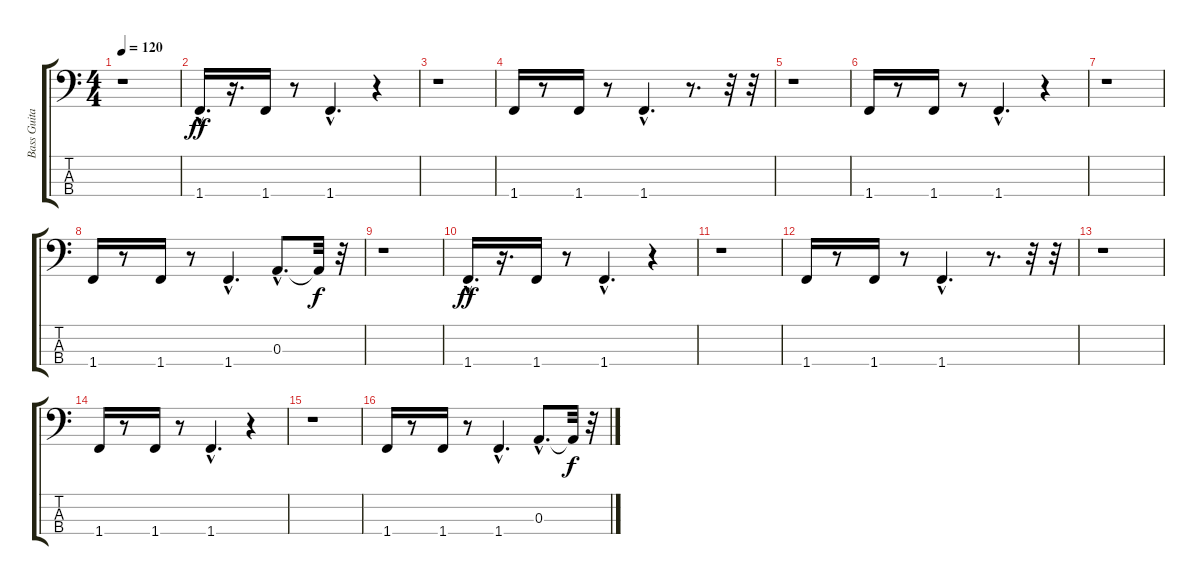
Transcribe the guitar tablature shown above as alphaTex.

\track ("Bass Guitar" "Bass Guita") {instrument electricbassfinger}
\staff {score tabs}
\tuning (G2 D2 A1 E1) {hide}
\ts (4 4)
\tempo 120
\clef f4
\ks c
r.1{dy f} |
1.4{hac}.16{d dy ff} r.16{d} 1.4.16 r.8 1.4{hac}.4{d} r.4 |
r.1 |
1.4.16 r.8 1.4.16 r.8 1.4{hac}.4{d} r.8{d} r.32 r.32 |
r.1 |
1.4.16 r.8 1.4.16 r.8 1.4{hac}.4{d} r.4 |
r.1 |
1.4.16 r.8 1.4.16 r.8 1.4{hac}.4{d} 0.3{hac}.8{d} 0.3{t}.32{dy f} r.32 |
r.1 |
1.4{hac}.16{d dy ff} r.16{d} 1.4.16 r.8 1.4{hac}.4{d} r.4 |
r.1 |
1.4.16 r.8 1.4.16 r.8 1.4{hac}.4{d} r.8{d} r.32 r.32 |
r.1 |
1.4.16 r.8 1.4.16 r.8 1.4{hac}.4{d} r.4 |
r.1 |
1.4.16 r.8 1.4.16 r.8 1.4{hac}.4{d} 0.3{hac}.8{d} 0.3{t}.32{dy f} r.32
